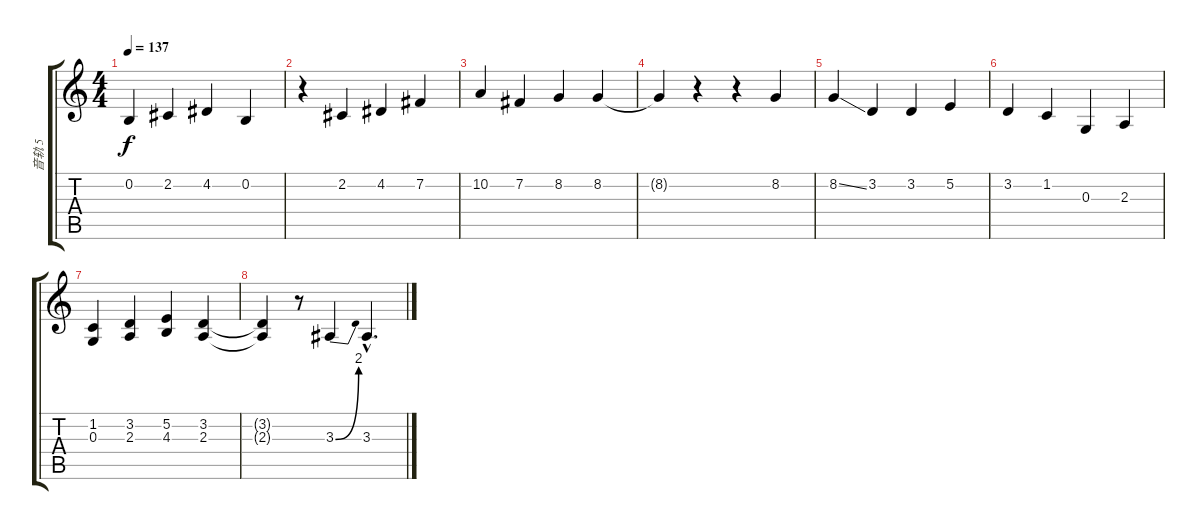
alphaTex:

\track ("音轨 5" "音轨 5") {instrument fiddle}
\staff {score tabs}
\tuning (E4 B3 G3 D3 A2 E2) {hide}
\ts (4 4)
\tempo 137
\clef g2
\ks c
0.2.4{dy f} 2.2.4 4.2.4 0.2.4 |
r.4 2.2.4 4.2.4 7.2.4 |
10.2.4 7.2.4 8.2.4 8.2.4 |
8.2{t}.4 r.4 r.4 8.2.4 |
8.2{ss}.4 3.2.4 3.2.4 5.2.4 |
3.2.4 1.2.4 0.3.4 2.3.4 |
(1.2 0.3).4 (3.2 2.3).4 (5.2 4.3).4 (3.2 2.3).4 |
(3.2{t} 2.3{t}).4 r.8 3.3{be (bend 0 0 60 8)}.4 3.3{hac}.4{d}
